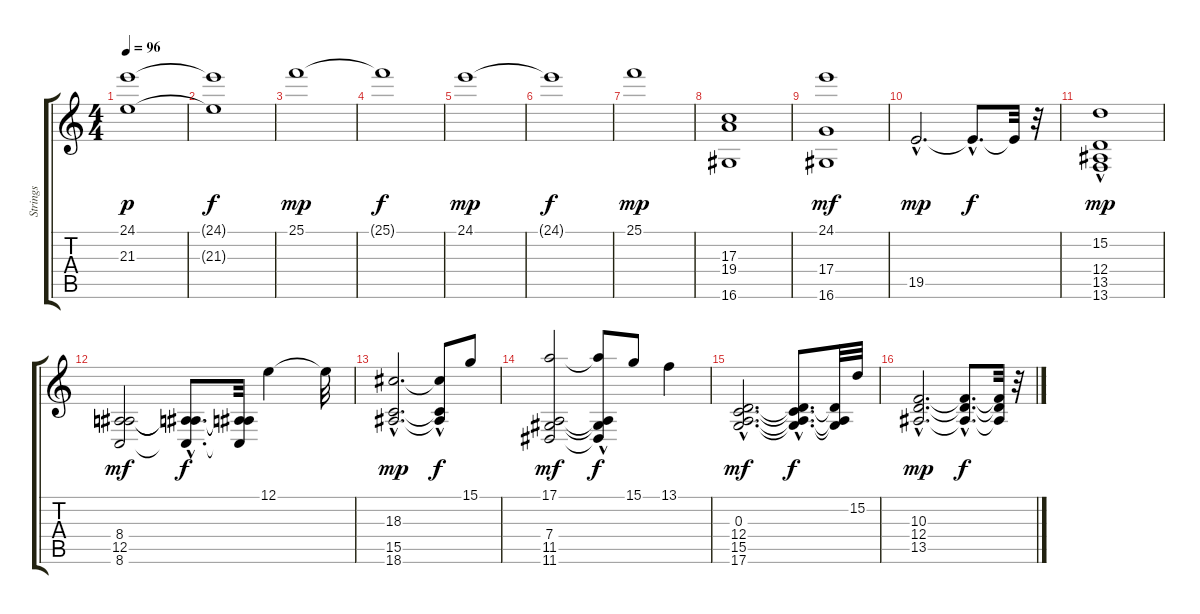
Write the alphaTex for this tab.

\track ("Strings" "Strings") {instrument synthstrings1}
\staff {score tabs}
\tuning (E4 B3 G3 D3 A2 E2) {hide}
\ts (4 4)
\tempo 96
\clef g2
\ks c
(24.1 21.3).1{dy p} |
(24.1{t} 21.3{t}).1{dy f} |
25.1.1{dy mp} |
25.1{t}.1{dy f} |
24.1.1{dy mp} |
24.1{t}.1{dy f} |
25.1.1{dy mp} |
(17.3 19.4 16.6).1 |
(24.1 17.4 16.6).1{dy mf} |
19.5{hac}.2{d dy mp} 19.5{hac t}.8{d dy f} 19.5{t}.32 r.32 |
(15.2 12.4{hac} 13.5{hac} 13.6{hac}).1{dy mp} |
(8.4 12.5 8.6).2{dy mf} (8.4{hac t} 12.5{hac t} 8.6{hac t}).8{d dy f} (8.4{t} 12.5{t} 8.6{t}).32 12.1.4 12.1{t}.32 |
(18.3{hac} 15.5{hac} 18.6{hac}).2{d dy mp} (18.3{t} 15.5{hac t} 18.6{hac t}).8{dy f} 15.1.8 |
(17.1 7.4 11.5 11.6).2{dy mf} (17.1{t} 7.4{hac t} 11.5{hac t} 11.6{hac t}).8{dy f} 15.1.8 13.1.4 |
(0.3{hac} 12.4{hac} 15.5{hac} 17.6{hac}).2{d dy mf} (0.3{hac t} 12.4{hac t} 15.5{hac t} 17.6{hac t}).8{d dy f} (0.3{t} 12.4{t} 17.6{t}).32 15.2.32 |
(10.3{hac} 12.4{hac} 13.5{hac}).2{d dy mp} (10.3{hac t} 12.4{hac t} 13.5{hac t}).8{d dy f} (10.3{t} 12.4{t} 13.5{t}).32 r.32
